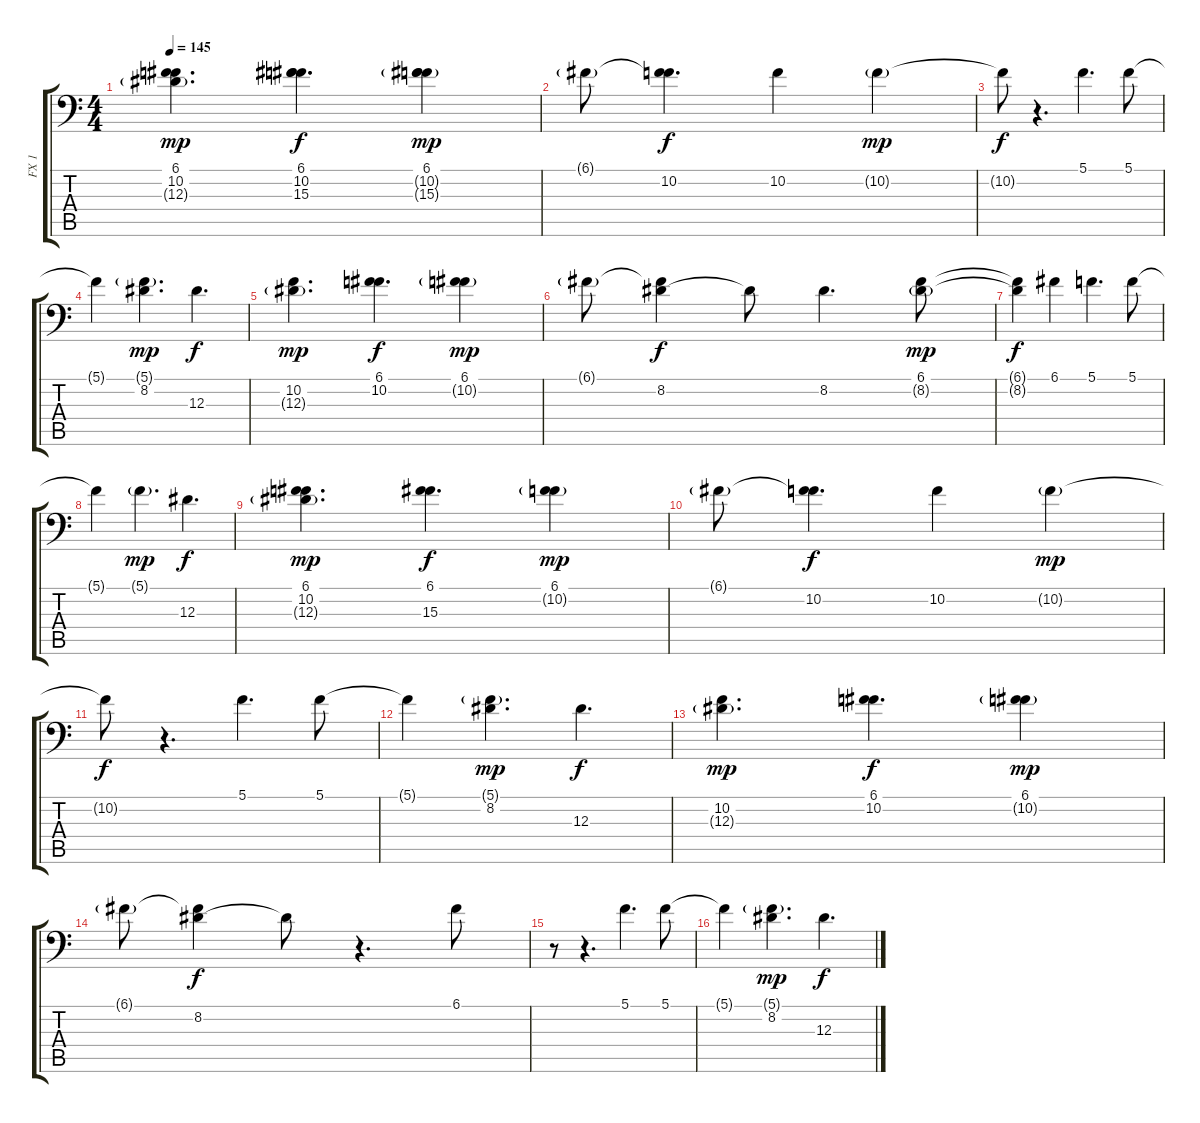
\track ("FX 1" "FX 1") {instrument stringensemble2}
\staff {score tabs}
\tuning (C4 G3 Eb3 Bb2 F2 Bb1) {hide}
\ts (4 4)
\tempo 145
\clef f4
\ks c
(6.1 10.2 12.3{g}).4{d dy mp} (6.1 10.2 15.3).4{d dy f} (6.1 10.2{g} 15.3{g}).4{dy mp} |
6.1{g}.8 (6.1{t} 10.2).4{d dy f} 10.2.4 10.2{g}.4{dy mp} |
10.2{t}.8{dy f} r.4{d} 5.1.4{d} 5.1.8 |
5.1{t}.4 (5.1{g} 8.2).4{d dy mp} 12.3.4{d dy f} |
(10.2 12.3{g}).4{d dy mp} (6.1 10.2).4{d dy f} (6.1 10.2{g}).4{dy mp} |
6.1{g}.8 (6.1{t} 8.2).4{dy f} 8.2{t}.8 8.2.4{d} (6.1 8.2{g}).8{dy mp} |
(6.1{t} 8.2{t}).4{dy f} 6.1.4 5.1.4{d} 5.1.8 |
5.1{t}.4 5.1{g}.4{d dy mp} 12.3.4{d dy f} |
(6.1 10.2 12.3{g}).4{d dy mp} (6.1 15.3).4{d dy f} (6.1 10.2{g}).4{dy mp} |
6.1{g}.8 (6.1{t} 10.2).4{d dy f} 10.2.4 10.2{g}.4{dy mp} |
10.2{t}.8{dy f} r.4{d} 5.1.4{d} 5.1.8 |
5.1{t}.4 (5.1{g} 8.2).4{d dy mp} 12.3.4{d dy f} |
(10.2 12.3{g}).4{d dy mp} (6.1 10.2).4{d dy f} (6.1 10.2{g}).4{dy mp} |
6.1{g}.8 (6.1{t} 8.2).4{dy f} 8.2{t}.8 r.4{d} 6.1.8 |
r.8{volume 6 instrument electricguitarclean} r.4{d} 5.1.4{d} 5.1.8 |
5.1{t}.4 (5.1{g} 8.2).4{d dy mp} 12.3.4{d dy f}
